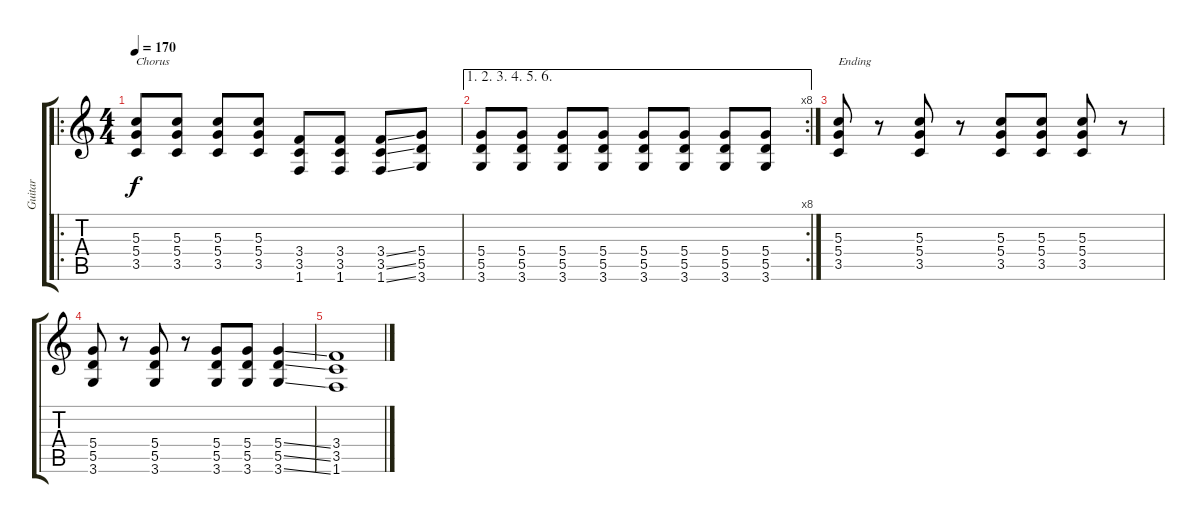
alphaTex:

\track ("Guitar" "Guitar") {instrument distortionguitar}
\staff {score tabs}
\tuning (E4 B3 G3 D3 A2 E2) {hide}
\ro
\ts (4 4)
\tempo 170
\clef g2
\ks c
(5.3 5.4 3.5).8{txt "Chorus" dy f} (5.3 5.4 3.5).8 (5.3 5.4 3.5).8 (5.3 5.4 3.5).8 (3.4 3.5 1.6).8 (3.4 3.5 1.6).8 (3.4{ss} 3.5{ss} 1.6{ss}).8 (5.4 5.5 3.6).8 |
\ae (1 2 3 4 5 6)
\rc 8
(5.4 5.5 3.6).8 (5.4 5.5 3.6).8 (5.4 5.5 3.6).8 (5.4 5.5 3.6).8 (5.4 5.5 3.6).8 (5.4 5.5 3.6).8 (5.4 5.5 3.6).8 (5.4 5.5 3.6).8 |
(5.3 5.4 3.5).8{txt "Ending"} r.8 (5.3 5.4 3.5).8 r.8 (5.3 5.4 3.5).8 (5.3 5.4 3.5).8 (5.3 5.4 3.5).8 r.8 |
(5.4 5.5 3.6).8 r.8 (5.4 5.5 3.6).8 r.8 (5.4 5.5 3.6).8 (5.4 5.5 3.6).8 (5.4{ss} 5.5{ss} 3.6{ss}).4 |
(3.4 3.5 1.6).1
